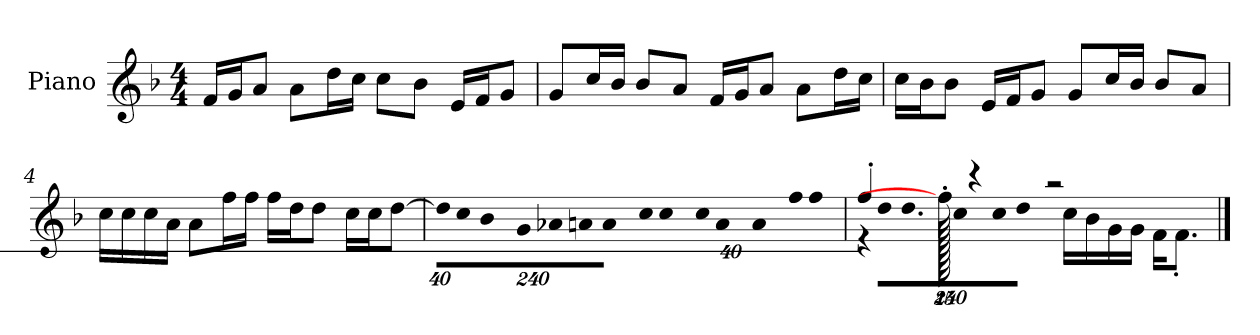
**kern
*part1
*staff1
*I"Piano
*I'P-no
*clefG2
*k[b-]
*M4/4
*MM90
=1
16f/LL
16g/J
8a/J
8a\L
16dd\L
16cc\JJ
8cc\L
8b-\J
16e/LL
16f/J
8g/J
=2
8g/L
16cc/L
16b-/JJ
8b-/L
8a/J
16f/LL
16g/J
8a/J
8a\L
16dd\L
16cc\JJ
=3
16cc\LL
16b-\J
8b-\J
16e/LL
16f/J
8g/J
8g/L
16cc/L
16b-/JJ
8b-/L
8a/J
!!LO:LB:g=z
=4
16cc\LL
16cc\
16cc\
16a\JJ
8a\L
16ff\L
16ff\JJ
16ff\LL
16dd\J
8dd\J
16cc\LL
16cc\J
[8dd\J
=5
*Xbrackettup
!LO:N:vis=32
640%23dd\KLL]
!LO:N:vis=16
1920%137cc\
!LO:N:vis=32
640%23b-\K
!LO:N:vis=16
1920%137g\
!LO:N:vis=16
1920%137a-X\
!LO:N:vis=16
1920%137an\J
!LO:N:vis=8
960%137a\J
!LO:N:vis=32
640%23cc\KLL
!LO:N:vis=16
1920%137cc\
!LO:N:vis=32
640%23cc\K
!LO:N:vis=16
1920%137a\J
!LO:N:vis=8
960%137a\
!LO:N:vis=32
640%23ff\KL
[384%41ff\J
=6
*^
*	*brackettup
!	!LO:N:vis=32
4ff'/	640%23r
!	!LO:N:vis=16
.	1920%137dd\LL
!	!LO:N:vis=16.
.	960%103dd\
!	!LO:N:vis=16
.	1920%137cc\
1920ff'\]	.
4r	.
!	!LO:N:vis=16
.	1920%137cc\J
!	!LO:N:vis=8
.	960%137dd\J
.	16cc\LL
2r	.
.	16b-\
.	16g\
.	16g\JJ
.	16f\KL
.	8.f'\J
.	1920ryy
*v	*v
==
*-
